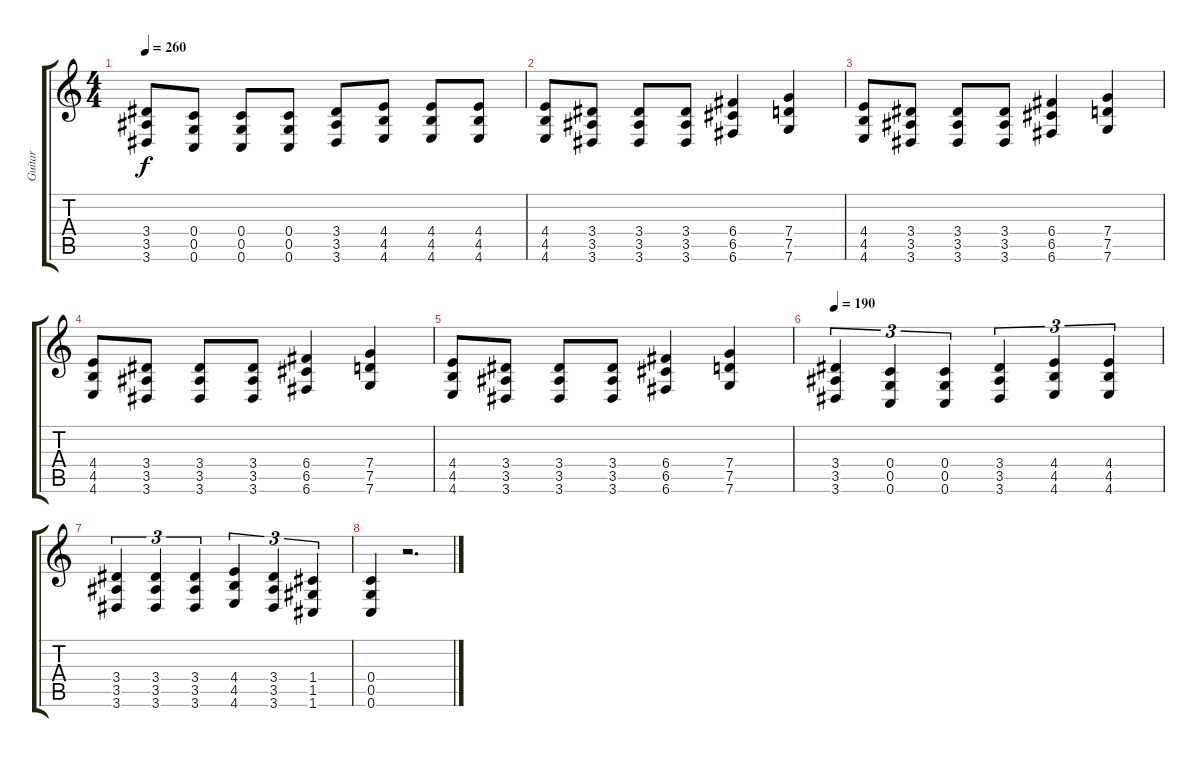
\track ("Guitar" "Guitar") {instrument distortionguitar}
\staff {score tabs}
\tuning (D4 A3 F3 C3 G2 C2) {hide}
\ts (4 4)
\tempo 260
\clef g2
\ks c
(3.4 3.5 3.6).8{dy f} (0.4 0.5 0.6).8 (0.4 0.5 0.6).8 (0.4 0.5 0.6).8 (3.4 3.5 3.6).8 (4.4 4.5 4.6).8 (4.4 4.5 4.6).8 (4.4 4.5 4.6).8 |
(4.4 4.5 4.6).8 (3.4 3.5 3.6).8 (3.4 3.5 3.6).8 (3.4 3.5 3.6).8 (6.4 6.5 6.6).4 (7.4 7.5 7.6).4 |
(4.4 4.5 4.6).8 (3.4 3.5 3.6).8 (3.4 3.5 3.6).8 (3.4 3.5 3.6).8 (6.4 6.5 6.6).4 (7.4 7.5 7.6).4 |
(4.4 4.5 4.6).8 (3.4 3.5 3.6).8 (3.4 3.5 3.6).8 (3.4 3.5 3.6).8 (6.4 6.5 6.6).4 (7.4 7.5 7.6).4 |
(4.4 4.5 4.6).8 (3.4 3.5 3.6).8 (3.4 3.5 3.6).8 (3.4 3.5 3.6).8 (6.4 6.5 6.6).4 (7.4 7.5 7.6).4 |
\tempo 190
(3.4 3.5 3.6).4{tu (3 2)} (0.4 0.5 0.6).4{tu (3 2)} (0.4 0.5 0.6).4{tu (3 2)} (3.4 3.5 3.6).4{tu (3 2)} (4.4 4.5 4.6).4{tu (3 2)} (4.4 4.5 4.6).4{tu (3 2)} |
(3.4 3.5 3.6).4{tu (3 2)} (3.4 3.5 3.6).4{tu (3 2)} (3.4 3.5 3.6).4{tu (3 2)} (4.4 4.5 4.6).4{tu (3 2)} (3.4 3.5 3.6).4{tu (3 2)} (1.4 1.5 1.6).4{tu (3 2)} |
(0.4 0.5 0.6).4 r.2{d}
